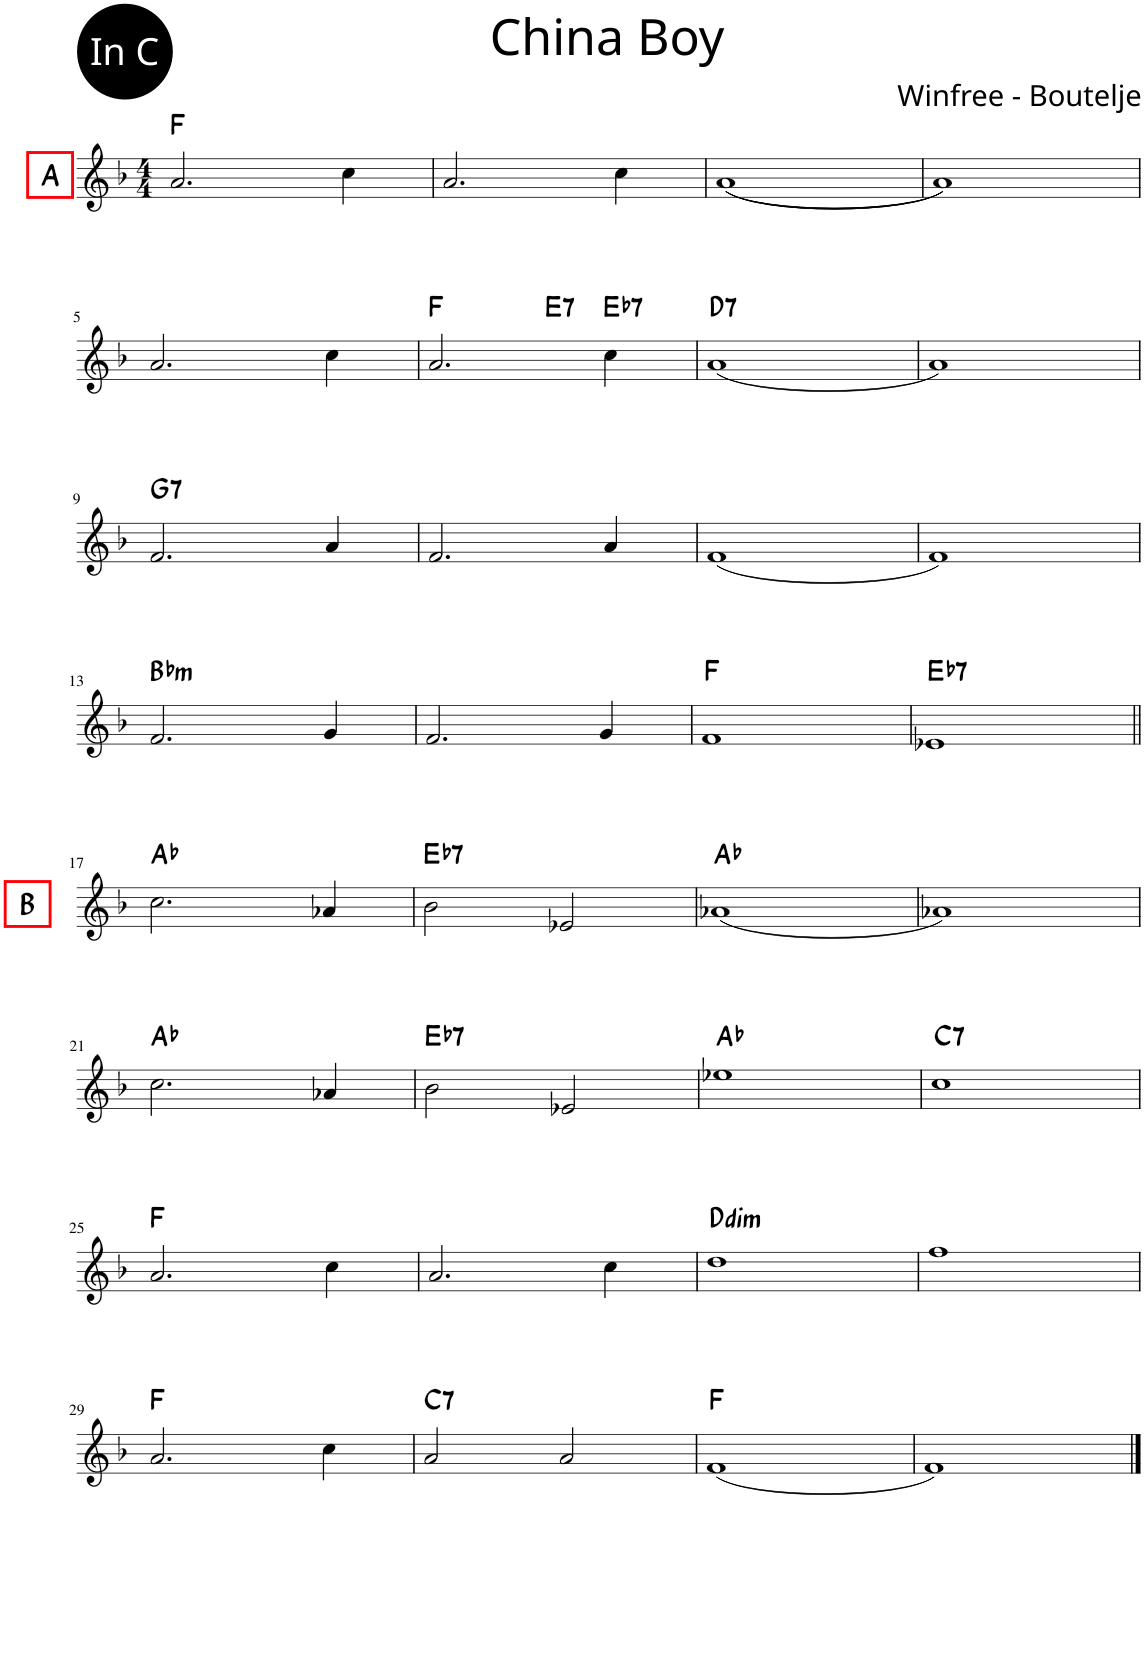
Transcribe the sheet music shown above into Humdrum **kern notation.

**kern	**harte
*part1	*part1
*staff1	*
*I"Piano	*
*I'Pno.	*
*clefG2	*
*k[b-]	*
*M4/4	*
=1	=1
!LO:TX:a:B:t=A	!
2.a/	F:maj
4cc\	.
=2	=2
2.a/	.
4cc\	.
=3	=3
((1a	.
=4	=4
1a))	.
!!LO:LB:g=z
=5	=5
2.a/	.
4cc\	.
=6	=6
*^	*
2.a/	2ryy	F:maj
!	!	!LO:H:kt=7
.	2ryy	E:7
!	!	!LO:H:kt=7
4cc\	.	Eb:7
=7	=7	=7
!	!	!LO:H:kt=7
*v	*v	*
(1a	D:7
=8	=8
1a)	.
!!LO:LB:g=z
=9	=9
!	!LO:H:kt=7
2.f/	G:7
4a/	.
=10	=10
2.f/	.
4a/	.
=11	=11
(1f	.
=12	=12
1f)	.
!!LO:LB:g=z
=13	=13
!	!LO:H:kt=m
2.f/	Bb:min
4g/	.
=14	=14
2.f/	.
4g/	.
=15	=15
1f	F:maj
=16	=16
!	!LO:H:kt=7
1e-X	Eb:7
!!LO:LB:g=z
=17||	=17||
!LO:TX:a:B:t=B	!
2.cc\	Ab:maj
4a-X/	.
=18	=18
!	!LO:H:kt=7
2b-\	Eb:7
2e-X/	.
=19	=19
(1a-X	Ab:maj
=20	=20
1a-X)	.
!!LO:LB:g=z
=21	=21
2.cc\	Ab:maj
4a-X/	.
=22	=22
!	!LO:H:kt=7
2b-\	Eb:7
2e-X/	.
=23	=23
1ee-X	Ab:maj
=24	=24
!	!LO:H:kt=7
1cc	C:7
!!LO:LB:g=z
=25	=25
2.a/	F:maj
4cc\	.
=26	=26
2.a/	.
4cc\	.
=27	=27
!	!LO:H:kt=dim
1dd	D:dim
=28	=28
1ff	.
!!LO:LB:g=z
=29	=29
2.a/	F:maj
4cc\	.
=30	=30
!	!LO:H:kt=7
2a/	C:7
2a/	.
=31	=31
(1f	F:maj
=32	=32
1f)	.
==	==
*-	*-
